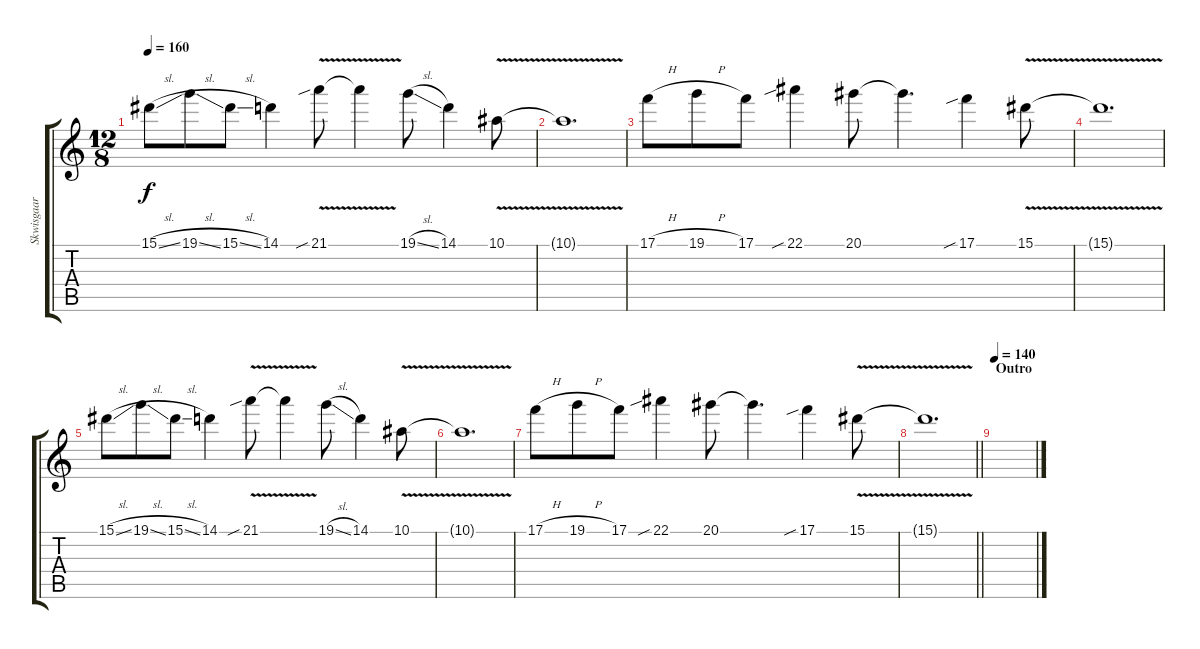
\track ("Skwisgaar Skwigelf (Harmony Guitar 4)" "Skwisgaar ") {instrument distortionguitar}
\staff {score tabs}
\tuning (C4 G3 Eb3 Bb2 F2 C2) {hide}
\ts (12 8)
\tempo 160
\clef g2
\ks c
15.1{sl}.8{dy f} 19.1{sl}.8 15.1{sl}.8 14.1.4 21.1{v sib}.8 21.1{t}.4 19.1{sl}.8 14.1.4 10.1{v}.8 |
10.1{t}.1{d} |
17.1{h}.8 19.1{h}.8 17.1.8 22.1{sib}.4 20.1.8 20.1{t}.4{d} 17.1{sib}.4 15.1{v}.8 |
15.1{t}.1{d} |
15.1{sl}.8 19.1{sl}.8 15.1{sl}.8 14.1.4 21.1{v sib}.8 21.1{t}.4 19.1{sl}.8 14.1.4 10.1{v}.8 |
10.1{t}.1{d} |
17.1{h}.8 19.1{h}.8 17.1.8 22.1{sib}.4 20.1.8 20.1{t}.4{d} 17.1{sib}.4 15.1{v}.8 |
\barLineRight lightlight
15.1{t}.1{d} |
\section ("" "Outro")
\tempo 150
\tempo 140
